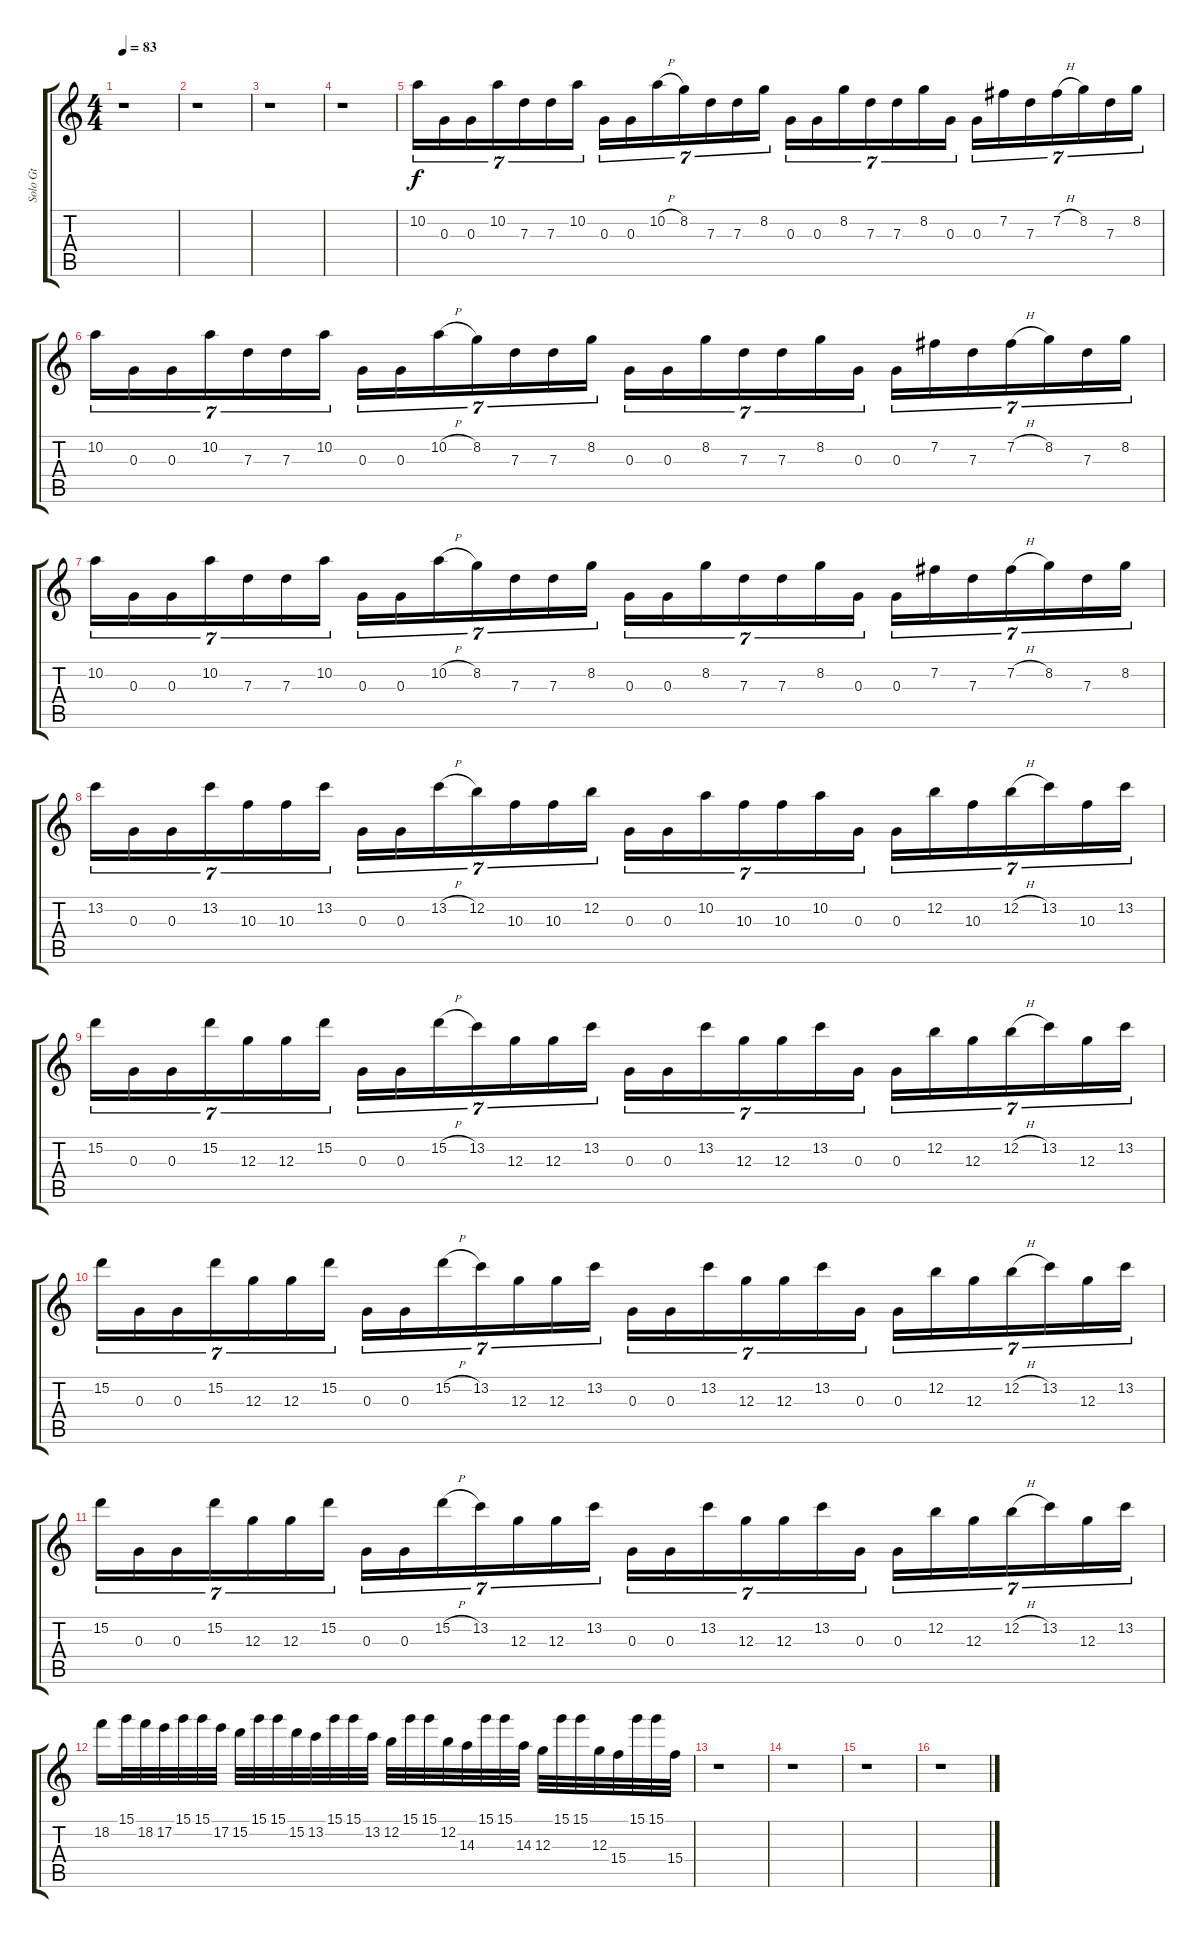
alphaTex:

\track ("Solo Gt" "Solo Gt") {instrument distortionguitar}
\staff {score tabs}
\tuning (E4 B3 G3 D3 A2 E2) {hide}
\ts (4 4)
\tempo 83
\clef g2
\ks c
r.1{dy f} |
r.1 |
r.1 |
r.1 |
10.2.16{tu (7 4)} 0.3.16{tu (7 4)} 0.3.16{tu (7 4)} 10.2.16{tu (7 4)} 7.3.16{tu (7 4)} 7.3.16{tu (7 4)} 10.2.16{tu (7 4)} 0.3.16{tu (7 4)} 0.3.16{tu (7 4)} 10.2{h}.16{tu (7 4)} 8.2.16{tu (7 4)} 7.3.16{tu (7 4)} 7.3.16{tu (7 4)} 8.2.16{tu (7 4)} 0.3.16{tu (7 4)} 0.3.16{tu (7 4)} 8.2.16{tu (7 4)} 7.3.16{tu (7 4)} 7.3.16{tu (7 4)} 8.2.16{tu (7 4)} 0.3.16{tu (7 4)} 0.3.16{tu (7 4)} 7.2.16{tu (7 4)} 7.3.16{tu (7 4)} 7.2{h}.16{tu (7 4)} 8.2.16{tu (7 4)} 7.3.16{tu (7 4)} 8.2.16{tu (7 4)} |
10.2.16{tu (7 4)} 0.3.16{tu (7 4)} 0.3.16{tu (7 4)} 10.2.16{tu (7 4)} 7.3.16{tu (7 4)} 7.3.16{tu (7 4)} 10.2.16{tu (7 4)} 0.3.16{tu (7 4)} 0.3.16{tu (7 4)} 10.2{h}.16{tu (7 4)} 8.2.16{tu (7 4)} 7.3.16{tu (7 4)} 7.3.16{tu (7 4)} 8.2.16{tu (7 4)} 0.3.16{tu (7 4)} 0.3.16{tu (7 4)} 8.2.16{tu (7 4)} 7.3.16{tu (7 4)} 7.3.16{tu (7 4)} 8.2.16{tu (7 4)} 0.3.16{tu (7 4)} 0.3.16{tu (7 4)} 7.2.16{tu (7 4)} 7.3.16{tu (7 4)} 7.2{h}.16{tu (7 4)} 8.2.16{tu (7 4)} 7.3.16{tu (7 4)} 8.2.16{tu (7 4)} |
10.2.16{tu (7 4)} 0.3.16{tu (7 4)} 0.3.16{tu (7 4)} 10.2.16{tu (7 4)} 7.3.16{tu (7 4)} 7.3.16{tu (7 4)} 10.2.16{tu (7 4)} 0.3.16{tu (7 4)} 0.3.16{tu (7 4)} 10.2{h}.16{tu (7 4)} 8.2.16{tu (7 4)} 7.3.16{tu (7 4)} 7.3.16{tu (7 4)} 8.2.16{tu (7 4)} 0.3.16{tu (7 4)} 0.3.16{tu (7 4)} 8.2.16{tu (7 4)} 7.3.16{tu (7 4)} 7.3.16{tu (7 4)} 8.2.16{tu (7 4)} 0.3.16{tu (7 4)} 0.3.16{tu (7 4)} 7.2.16{tu (7 4)} 7.3.16{tu (7 4)} 7.2{h}.16{tu (7 4)} 8.2.16{tu (7 4)} 7.3.16{tu (7 4)} 8.2.16{tu (7 4)} |
13.2.16{tu (7 4)} 0.3.16{tu (7 4)} 0.3.16{tu (7 4)} 13.2.16{tu (7 4)} 10.3.16{tu (7 4)} 10.3.16{tu (7 4)} 13.2.16{tu (7 4)} 0.3.16{tu (7 4)} 0.3.16{tu (7 4)} 13.2{h}.16{tu (7 4)} 12.2.16{tu (7 4)} 10.3.16{tu (7 4)} 10.3.16{tu (7 4)} 12.2.16{tu (7 4)} 0.3.16{tu (7 4)} 0.3.16{tu (7 4)} 10.2.16{tu (7 4)} 10.3.16{tu (7 4)} 10.3.16{tu (7 4)} 10.2.16{tu (7 4)} 0.3.16{tu (7 4)} 0.3.16{tu (7 4)} 12.2.16{tu (7 4)} 10.3.16{tu (7 4)} 12.2{h}.16{tu (7 4)} 13.2.16{tu (7 4)} 10.3.16{tu (7 4)} 13.2.16{tu (7 4)} |
15.2.16{tu (7 4)} 0.3.16{tu (7 4)} 0.3.16{tu (7 4)} 15.2.16{tu (7 4)} 12.3.16{tu (7 4)} 12.3.16{tu (7 4)} 15.2.16{tu (7 4)} 0.3.16{tu (7 4)} 0.3.16{tu (7 4)} 15.2{h}.16{tu (7 4)} 13.2.16{tu (7 4)} 12.3.16{tu (7 4)} 12.3.16{tu (7 4)} 13.2.16{tu (7 4)} 0.3.16{tu (7 4)} 0.3.16{tu (7 4)} 13.2.16{tu (7 4)} 12.3.16{tu (7 4)} 12.3.16{tu (7 4)} 13.2.16{tu (7 4)} 0.3.16{tu (7 4)} 0.3.16{tu (7 4)} 12.2.16{tu (7 4)} 12.3.16{tu (7 4)} 12.2{h}.16{tu (7 4)} 13.2.16{tu (7 4)} 12.3.16{tu (7 4)} 13.2.16{tu (7 4)} |
15.2.16{tu (7 4)} 0.3.16{tu (7 4)} 0.3.16{tu (7 4)} 15.2.16{tu (7 4)} 12.3.16{tu (7 4)} 12.3.16{tu (7 4)} 15.2.16{tu (7 4)} 0.3.16{tu (7 4)} 0.3.16{tu (7 4)} 15.2{h}.16{tu (7 4)} 13.2.16{tu (7 4)} 12.3.16{tu (7 4)} 12.3.16{tu (7 4)} 13.2.16{tu (7 4)} 0.3.16{tu (7 4)} 0.3.16{tu (7 4)} 13.2.16{tu (7 4)} 12.3.16{tu (7 4)} 12.3.16{tu (7 4)} 13.2.16{tu (7 4)} 0.3.16{tu (7 4)} 0.3.16{tu (7 4)} 12.2.16{tu (7 4)} 12.3.16{tu (7 4)} 12.2{h}.16{tu (7 4)} 13.2.16{tu (7 4)} 12.3.16{tu (7 4)} 13.2.16{tu (7 4)} |
15.2.16{tu (7 4)} 0.3.16{tu (7 4)} 0.3.16{tu (7 4)} 15.2.16{tu (7 4)} 12.3.16{tu (7 4)} 12.3.16{tu (7 4)} 15.2.16{tu (7 4)} 0.3.16{tu (7 4)} 0.3.16{tu (7 4)} 15.2{h}.16{tu (7 4)} 13.2.16{tu (7 4)} 12.3.16{tu (7 4)} 12.3.16{tu (7 4)} 13.2.16{tu (7 4)} 0.3.16{tu (7 4)} 0.3.16{tu (7 4)} 13.2.16{tu (7 4)} 12.3.16{tu (7 4)} 12.3.16{tu (7 4)} 13.2.16{tu (7 4)} 0.3.16{tu (7 4)} 0.3.16{tu (7 4)} 12.2.16{tu (7 4)} 12.3.16{tu (7 4)} 12.2{h}.16{tu (7 4)} 13.2.16{tu (7 4)} 12.3.16{tu (7 4)} 13.2.16{tu (7 4)} |
18.2.16 15.1.32 18.2.32 17.2.32 15.1.32 15.1.32 17.2.32 15.2.32 15.1.32 15.1.32 15.2.32 13.2.32 15.1.32 15.1.32 13.2.32 12.2.32 15.1.32 15.1.32 12.2.32 14.3.32 15.1.32 15.1.32 14.3.32 12.3.32 15.1.32 15.1.32 12.3.32 15.4.32 15.1.32 15.1.32 15.4.32 |
r.1 |
r.1 |
r.1 |
r.1
